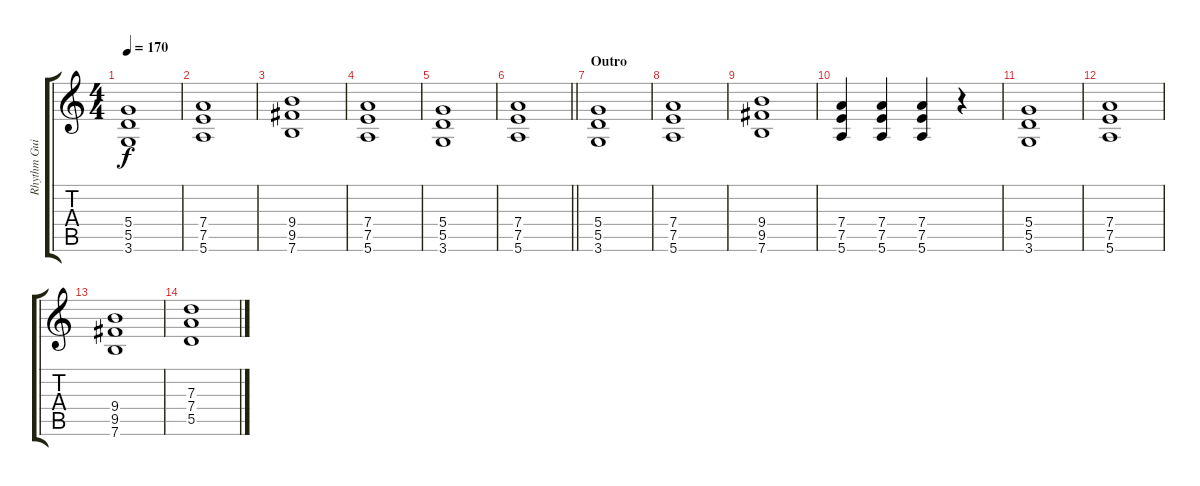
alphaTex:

\track ("Rhythm Guitar" "Rhythm Gui") {instrument distortionguitar}
\staff {score tabs}
\tuning (E4 B3 G3 D3 A2 E2) {hide}
\ts (4 4)
\tempo 170
\clef g2
\ks c
(5.4 5.5 3.6).1{dy f} |
(7.4 7.5 5.6).1 |
(9.4 9.5 7.6).1 |
(7.4 7.5 5.6).1 |
(5.4 5.5 3.6).1 |
\barLineRight lightlight
(7.4 7.5 5.6).1 |
\section ("" "Outro")
(5.4 5.5 3.6).1 |
(7.4 7.5 5.6).1 |
(9.4 9.5 7.6).1 |
(7.4 7.5 5.6).4 (7.4 7.5 5.6).4 (7.4 7.5 5.6).4 r.4 |
(5.4 5.5 3.6).1 |
(7.4 7.5 5.6).1 |
(9.4 9.5 7.6).1 |
(7.3 7.4 5.5).1
